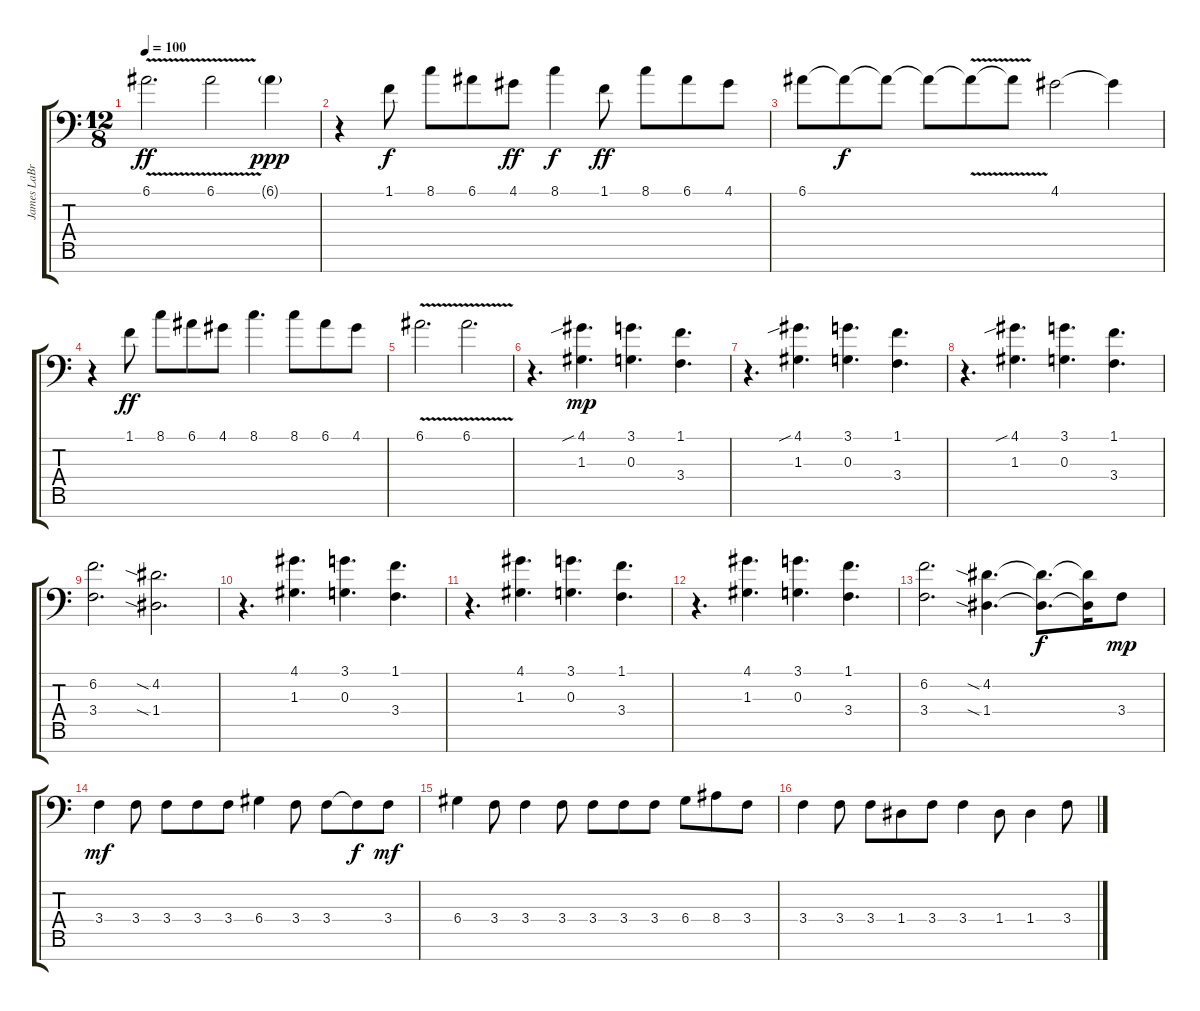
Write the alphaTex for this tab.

\track ("James LaBrie" "James LaBr") {instrument altosax}
\staff {score tabs}
\tuning (E4 B3 G3 D3 A2 E2 C-1) {hide}
\ts (12 8)
\tempo 100
\clef f4
\ks c
6.1{v}.2{d dy ff} 6.1{v}.2 6.1{g}.4{dy ppp} |
r.4 1.1.8{dy f} 8.1.8 6.1.8 4.1.8{dy ff} 8.1.4{dy f} 1.1.8{dy ff} 8.1.8 6.1.8 4.1.8 |
6.1.8 6.1{t}.8{dy f} 6.1{t}.8 6.1{t}.8 6.1{v t}.8 6.1{t}.8 4.1.2 4.1{t}.4 |
r.4 1.1.8{dy ff} 8.1.8 6.1.8 4.1.8 8.1.4{d} 8.1.8 6.1.8 4.1.8 |
6.1{v}.2{d} 6.1{v}.2{d} |
r.4{d} (4.1{sib} 1.3).4{d dy mp} (3.1 0.3).4{d} (1.1 3.4).4{d} |
r.4{d} (4.1{sib} 1.3).4{d} (3.1 0.3).4{d} (1.1 3.4).4{d} |
r.4{d} (4.1{sib} 1.3).4{d} (3.1 0.3).4{d} (1.1 3.4).4{d} |
(6.2 3.4).2{d} (4.2{sia} 1.4{sia}).2{d} |
r.4{d} (4.1 1.3).4{d} (3.1 0.3).4{d} (1.1 3.4).4{d} |
r.4{d} (4.1 1.3).4{d} (3.1 0.3).4{d} (1.1 3.4).4{d} |
r.4{d} (4.1 1.3).4{d} (3.1 0.3).4{d} (1.1 3.4).4{d} |
(6.2 3.4).2{d} (4.2{sia} 1.4{sia}).4{d} (4.2{t} 1.4{t}).8{d dy f} (4.2{t} 1.4{t}).16 3.4.8{dy mp} |
3.4.4{dy mf} 3.4.8 3.4.8 3.4.8 3.4.8 6.4.4 3.4.8 3.4.8 3.4{t}.8{dy f} 3.4.8{dy mf} |
6.4.4 3.4.8 3.4.4 3.4.8 3.4.8 3.4.8 3.4.8 6.4.8 8.4.8 3.4.8 |
3.4.4 3.4.8 3.4.8 1.4.8 3.4.8 3.4.4 1.4.8 1.4.4 3.4.8
